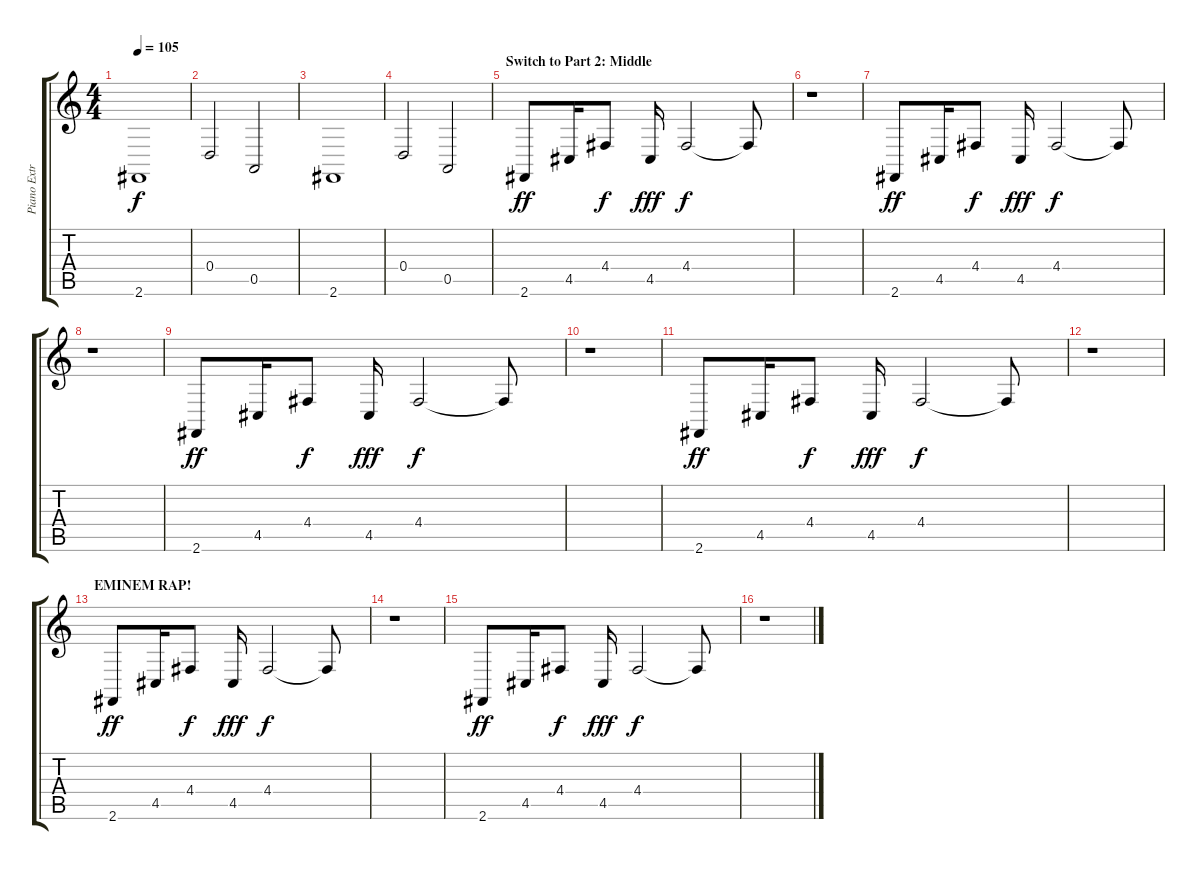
\track ("Piano Extra Left" "Piano Extr") {instrument acousticgrandpiano}
\staff {score tabs}
\tuning (E4 B3 G3 D3 A2 E2) {hide}
\ts (4 4)
\tempo 105
\clef g2
\ks c
2.6.1{dy f} |
0.4.2 0.5.2 |
2.6.1 |
0.4.2 0.5.2 |
\section ("" "Switch to Part 2: Middle")
2.6.8{dy ff} 4.5.16 4.4.8{dy f} 4.5.16{dy fff} 4.4.2{dy f} 4.4{t}.8 |
r.1 |
2.6.8{dy ff} 4.5.16 4.4.8{dy f} 4.5.16{dy fff} 4.4.2{dy f} 4.4{t}.8 |
r.1 |
2.6.8{dy ff} 4.5.16 4.4.8{dy f} 4.5.16{dy fff} 4.4.2{dy f} 4.4{t}.8 |
r.1 |
2.6.8{dy ff} 4.5.16 4.4.8{dy f} 4.5.16{dy fff} 4.4.2{dy f} 4.4{t}.8 |
r.1 |
\section ("" "EMINEM RAP!")
2.6.8{dy ff} 4.5.16 4.4.8{dy f} 4.5.16{dy fff} 4.4.2{dy f} 4.4{t}.8 |
r.1 |
2.6.8{dy ff} 4.5.16 4.4.8{dy f} 4.5.16{dy fff} 4.4.2{dy f} 4.4{t}.8 |
r.1
